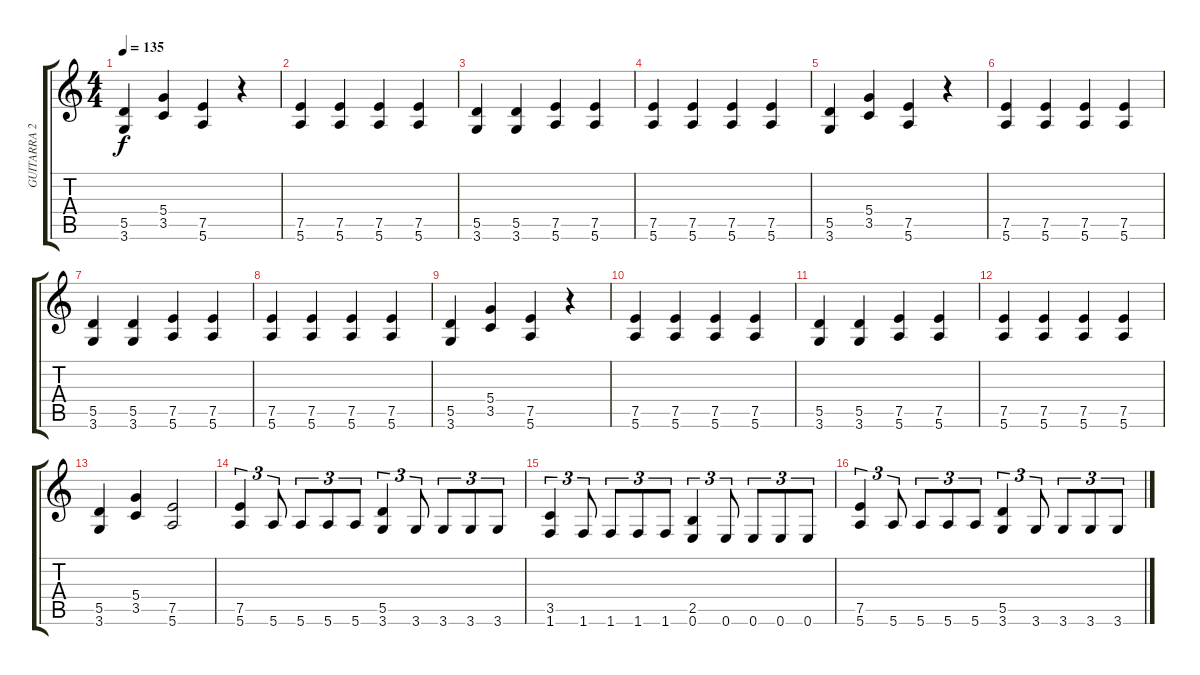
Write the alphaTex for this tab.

\track ("GUITARRA 2" "GUITARRA 2") {instrument distortionguitar}
\staff {score tabs}
\tuning (E4 B3 G3 D3 A2 E2) {hide}
\ts (4 4)
\tempo 135
\clef g2
\ks c
(5.5 3.6).4{dy f} (5.4 3.5).4 (7.5 5.6).4 r.4 |
(7.5 5.6).4 (7.5 5.6).4 (7.5 5.6).4 (7.5 5.6).4 |
(5.5 3.6).4 (5.5 3.6).4 (7.5 5.6).4 (7.5 5.6).4 |
(7.5 5.6).4 (7.5 5.6).4 (7.5 5.6).4 (7.5 5.6).4 |
(5.5 3.6).4 (5.4 3.5).4 (7.5 5.6).4 r.4 |
(7.5 5.6).4 (7.5 5.6).4 (7.5 5.6).4 (7.5 5.6).4 |
(5.5 3.6).4 (5.5 3.6).4 (7.5 5.6).4 (7.5 5.6).4 |
(7.5 5.6).4 (7.5 5.6).4 (7.5 5.6).4 (7.5 5.6).4 |
(5.5 3.6).4 (5.4 3.5).4 (7.5 5.6).4 r.4 |
(7.5 5.6).4 (7.5 5.6).4 (7.5 5.6).4 (7.5 5.6).4 |
(5.5 3.6).4 (5.5 3.6).4 (7.5 5.6).4 (7.5 5.6).4 |
(7.5 5.6).4 (7.5 5.6).4 (7.5 5.6).4 (7.5 5.6).4 |
(5.5 3.6).4 (5.4 3.5).4 (7.5 5.6).2 |
(7.5 5.6).4{tu (3 2)} 5.6.8{tu (3 2)} 5.6.8{tu (3 2)} 5.6.8{tu (3 2)} 5.6.8{tu (3 2)} (5.5 3.6).4{tu (3 2)} 3.6.8{tu (3 2)} 3.6.8{tu (3 2)} 3.6.8{tu (3 2)} 3.6.8{tu (3 2)} |
(3.5 1.6).4{tu (3 2)} 1.6.8{tu (3 2)} 1.6.8{tu (3 2)} 1.6.8{tu (3 2)} 1.6.8{tu (3 2)} (2.5 0.6).4{tu (3 2)} 0.6.8{tu (3 2)} 0.6.8{tu (3 2)} 0.6.8{tu (3 2)} 0.6.8{tu (3 2)} |
(7.5 5.6).4{tu (3 2)} 5.6.8{tu (3 2)} 5.6.8{tu (3 2)} 5.6.8{tu (3 2)} 5.6.8{tu (3 2)} (5.5 3.6).4{tu (3 2)} 3.6.8{tu (3 2)} 3.6.8{tu (3 2)} 3.6.8{tu (3 2)} 3.6.8{tu (3 2)}
